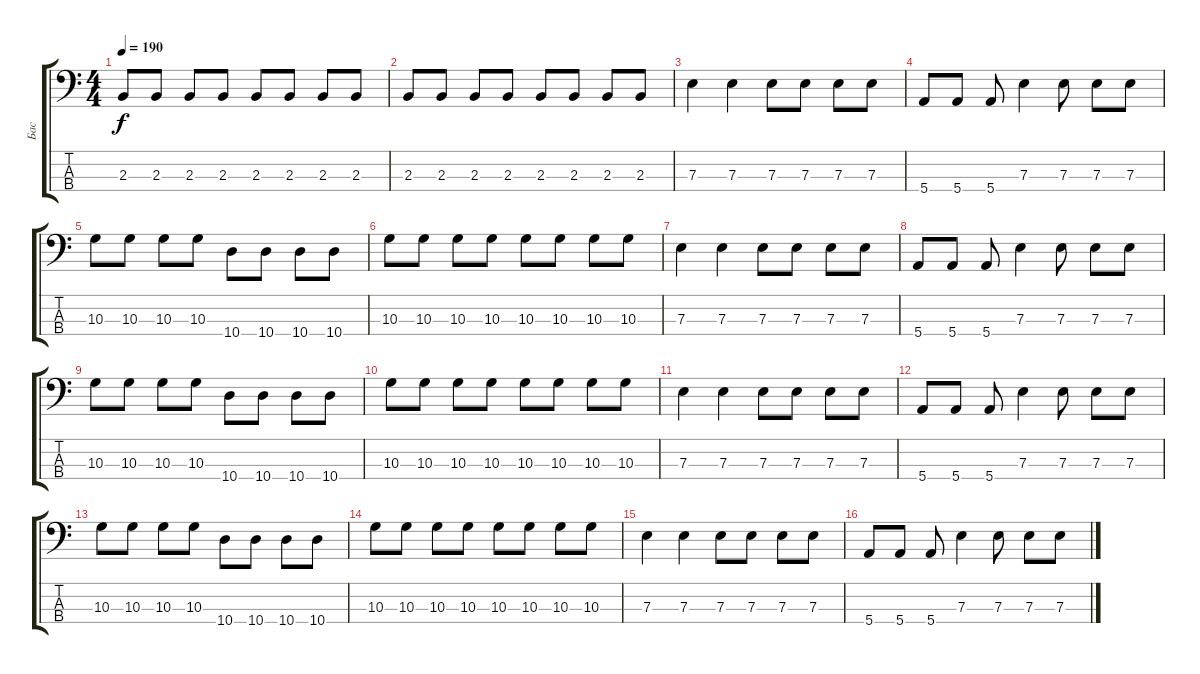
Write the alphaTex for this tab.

\track ("Бас" "Бас") {instrument electricbasspick}
\staff {score tabs}
\tuning (G2 D2 A1 E1) {hide}
\ts (4 4)
\tempo 190
\clef f4
\ks c
2.3.8{dy f} 2.3.8 2.3.8 2.3.8 2.3.8 2.3.8 2.3.8 2.3.8 |
2.3.8 2.3.8 2.3.8 2.3.8 2.3.8 2.3.8 2.3.8 2.3.8 |
7.3.4 7.3.4 7.3.8 7.3.8 7.3.8 7.3.8 |
5.4.8 5.4.8 5.4.8 7.3.4 7.3.8 7.3.8 7.3.8 |
10.3.8 10.3.8 10.3.8 10.3.8 10.4.8 10.4.8 10.4.8 10.4.8 |
10.3.8 10.3.8 10.3.8 10.3.8 10.3.8 10.3.8 10.3.8 10.3.8 |
7.3.4 7.3.4 7.3.8 7.3.8 7.3.8 7.3.8 |
5.4.8 5.4.8 5.4.8 7.3.4 7.3.8 7.3.8 7.3.8 |
10.3.8 10.3.8 10.3.8 10.3.8 10.4.8 10.4.8 10.4.8 10.4.8 |
10.3.8 10.3.8 10.3.8 10.3.8 10.3.8 10.3.8 10.3.8 10.3.8 |
7.3.4 7.3.4 7.3.8 7.3.8 7.3.8 7.3.8 |
5.4.8 5.4.8 5.4.8 7.3.4 7.3.8 7.3.8 7.3.8 |
10.3.8 10.3.8 10.3.8 10.3.8 10.4.8 10.4.8 10.4.8 10.4.8 |
10.3.8 10.3.8 10.3.8 10.3.8 10.3.8 10.3.8 10.3.8 10.3.8 |
7.3.4 7.3.4 7.3.8 7.3.8 7.3.8 7.3.8 |
5.4.8 5.4.8 5.4.8 7.3.4 7.3.8 7.3.8 7.3.8
